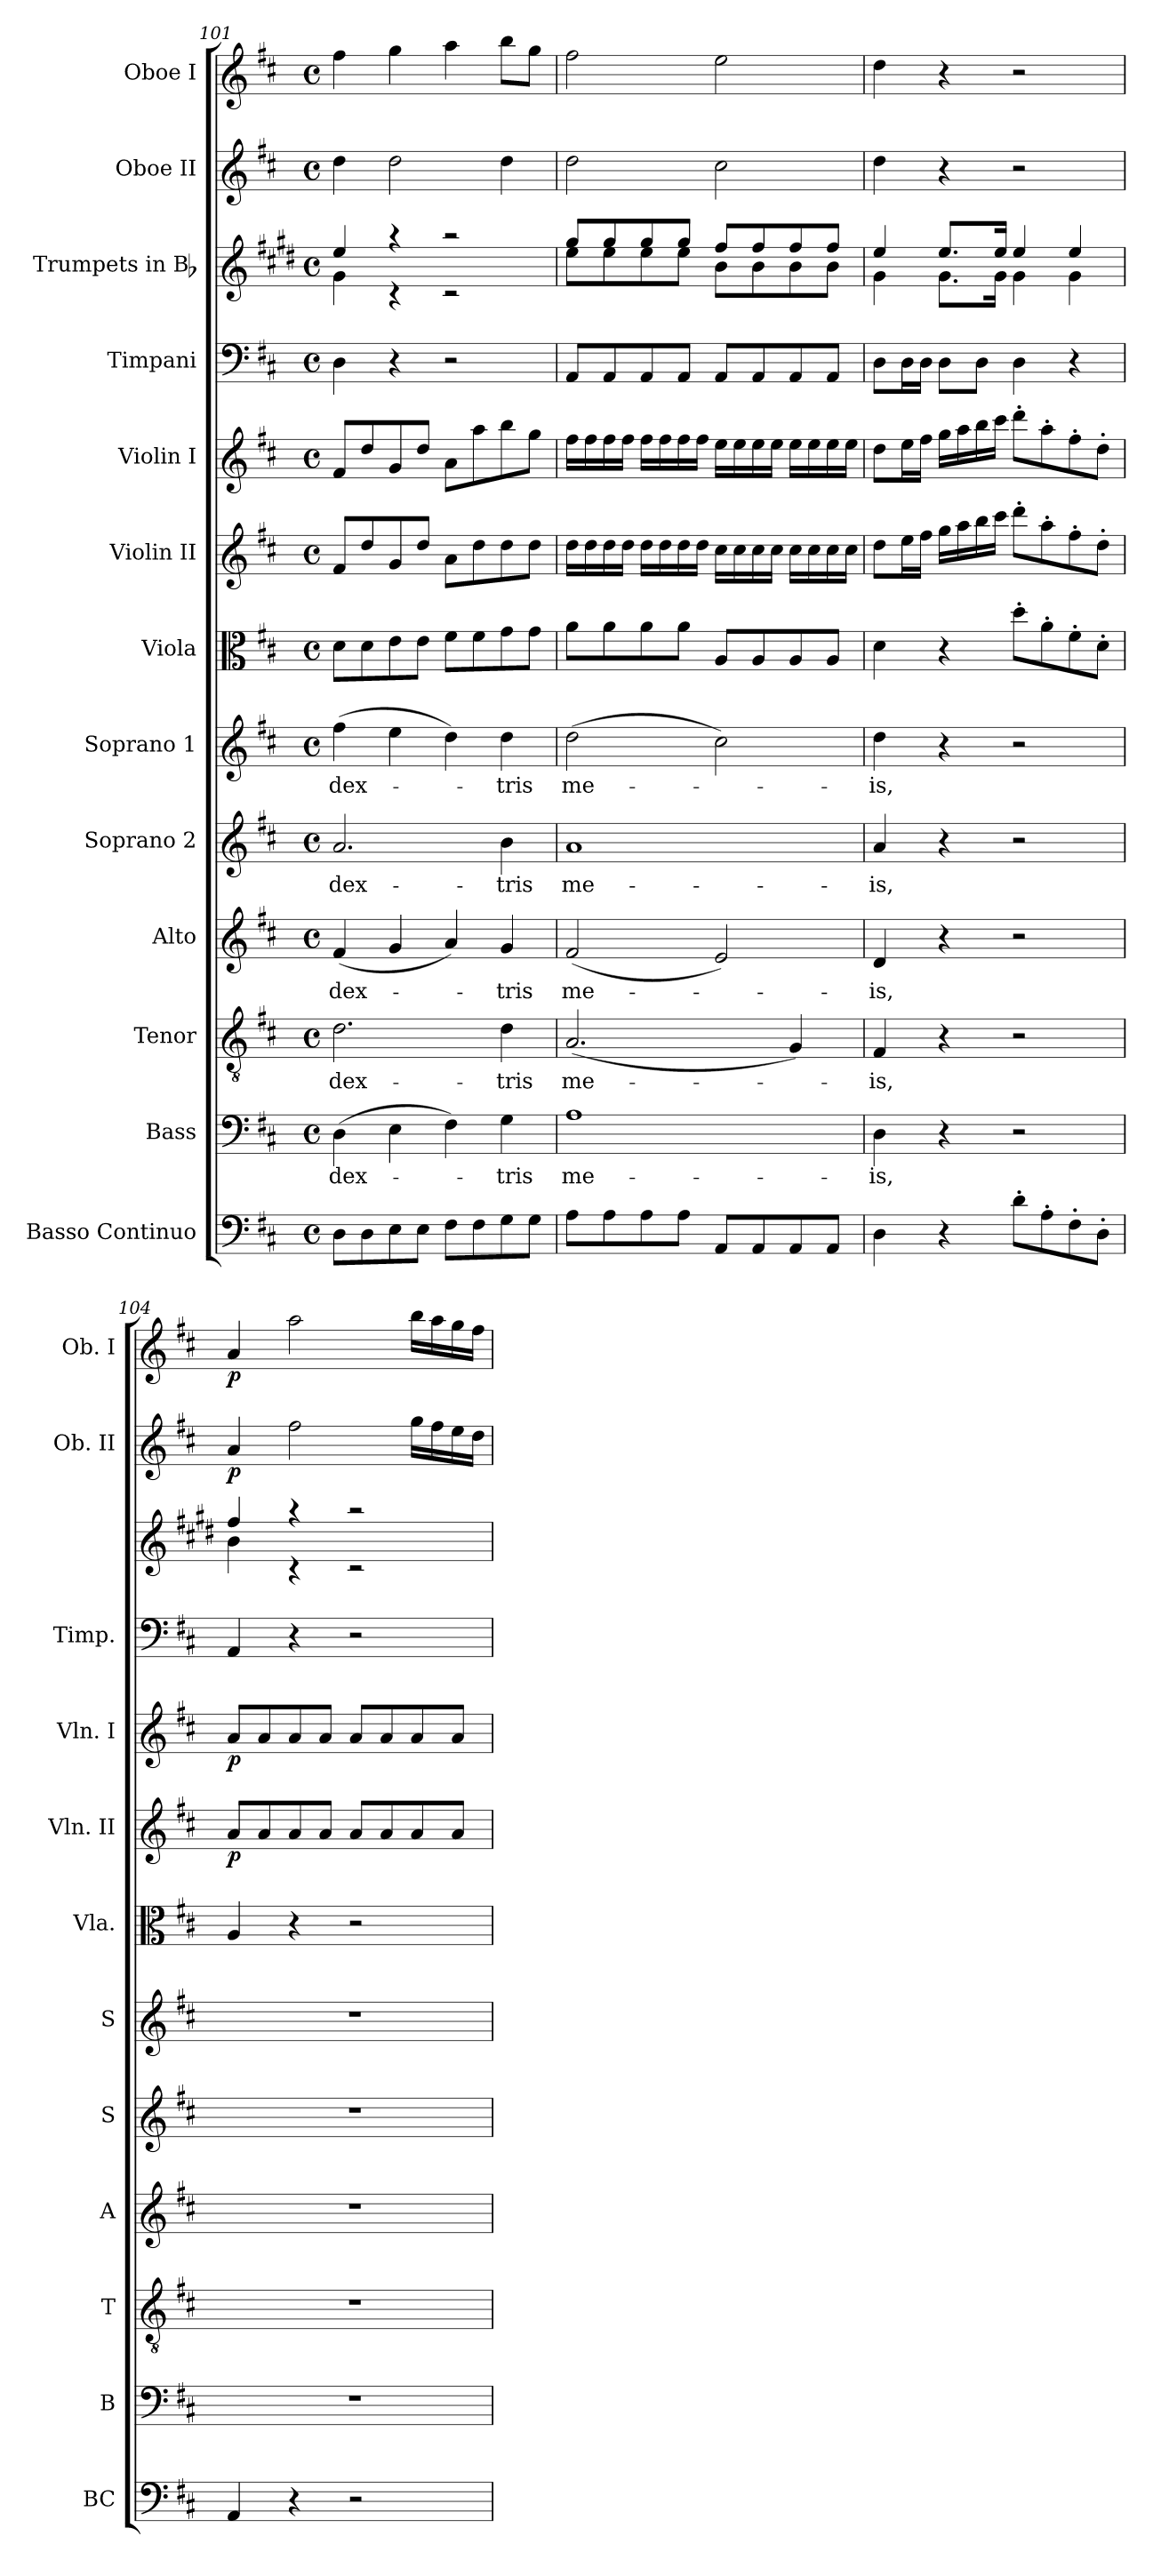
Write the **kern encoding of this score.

**kern	**kern	**text	**kern	**text	**kern	**text	**kern	**text	**kern	**text	**kern	**kern	**dynam	**kern	**dynam	**kern	**kern	**kern	**dynam	**kern	**dynam
*part13	*part12	*part12	*part11	*part11	*part10	*part10	*part9	*part9	*part8	*part8	*part7	*part6	*part6	*part5	*part5	*part4	*part3	*part2	*part2	*part1	*part1
*staff13	*staff12	*staff12	*staff11	*staff11	*staff10	*staff10	*staff9	*staff9	*staff8	*staff8	*staff7	*staff6	*staff6	*staff5	*staff5	*staff4	*staff3	*staff2	*staff2	*staff1	*staff1
*I"Basso Continuo	*I"Bass	*	*I"Tenor	*	*I"Alto	*	*I"Soprano 2	*	*I"Soprano 1	*	*I"Viola	*I"Violin II	*	*I"Violin I	*	*I"Timpani	*I"Trumpets in Bb	*I"Oboe II	*	*I"Oboe I	*
*I'BC	*I'B	*	*I'T	*	*I'A	*	*I'S	*	*I'S	*	*I'Vla.	*I'Vln. II	*	*I'Vln. I	*	*I'Timp.	*	*I'Ob. II	*	*I'Ob. I	*
*clefF4	*clefF4	*	*clefGv2	*	*clefG2	*	*clefG2	*	*clefG2	*	*clefC3	*clefG2	*	*clefG2	*	*clefF4	*clefG2	*clefG2	*	*clefG2	*
*	*	*	*	*	*	*	*	*	*	*	*	*	*	*	*	*	*ITrd1c2	*	*	*	*
*k[f#c#]	*k[f#c#]	*	*k[f#c#]	*	*k[f#c#]	*	*k[f#c#]	*	*k[f#c#]	*	*k[f#c#]	*k[f#c#]	*	*k[f#c#]	*	*k[f#c#]	*k[f#c#]	*k[f#c#]	*	*k[f#c#]	*
*D:	*D:	*	*D:	*	*D:	*	*D:	*	*D:	*	*D:	*D:	*	*D:	*	*D:	*D:	*D:	*	*D:	*
*M4/4	*M4/4	*	*M4/4	*	*M4/4	*	*M4/4	*	*M4/4	*	*M4/4	*M4/4	*	*M4/4	*	*M4/4	*M4/4	*M4/4	*	*M4/4	*
*met(c)	*met(c)	*	*met(c)	*	*met(c)	*	*met(c)	*	*met(c)	*	*met(c)	*met(c)	*	*met(c)	*	*met(c)	*met(c)	*met(c)	*	*met(c)	*
=101	=101	=101	=101	=101	=101	=101	=101	=101	=101	=101	=101	=101	=101	=101	=101	=101	=101	=101	=101	=101	=101
!	!	!LO:LY:b	!	!LO:LY:b	!	!LO:LY:b	!	!LO:LY:b	!	!LO:LY:b	!	!	!	!	!	!	!	!	!	!	!
*	*	*	*	*	*	*	*	*	*	*	*	*	*	*	*	*	*^	*	*	*	*
8D\L	(4D\	dex-	2.d\	dex-	(<4f#/	dex-	2.a/	dex-	(4ff#\	dex-	8d\L	8f#/L	.	8f#/L	.	4D\	4dd/	4f#\	4dd\	.	4ff#\	.
8D\	.	.	.	.	.	.	.	.	.	.	8d\	8dd/	.	8dd/	.	.	.	.	.	.	.	.
8E\	4E\	.	.	.	4g/	.	.	.	4ee\	.	8e\	8g/	.	8g/	.	4r	4raa	4rc	2dd\	.	4gg\	.
8E\J	.	.	.	.	.	.	.	.	.	.	8e\J	8dd/J	.	8dd/J	.	.	.	.	.	.	.	.
8F#\L	4F#\)	.	.	.	4a/)	.	.	.	4dd\)	.	8f#\L	8a\L	.	8a\L	.	2r	2raa	2rc	.	.	4aa\	.
8F#\	.	.	.	.	.	.	.	.	.	.	8f#\	8dd\	.	8aa\	.	.	.	.	.	.	.	.
!	!	!LO:LY:b	!	!LO:LY:b	!	!LO:LY:b	!	!LO:LY:b	!	!LO:LY:b	!	!	!	!	!	!	!	!	!	!	!	!
8G\	4G\	-tris	4d\	-tris	4g/	-tris	4b\	-tris	4dd\	-tris	8g\	8dd\	.	8bb\	.	.	.	.	4dd\	.	8bb\L	.
8G\J	.	.	.	.	.	.	.	.	.	.	8g\J	8dd\J	.	8gg\J	.	.	.	.	.	.	8gg\J	.
!!LO:PB:g=z
=102	=102	=102	=102	=102	=102	=102	=102	=102	=102	=102	=102	=102	=102	=102	=102	=102	=102	=102	=102	=102	=102	=102
!	!	!LO:LY:b	!	!LO:LY:b	!	!LO:LY:b	!	!LO:LY:b	!	!LO:LY:b	!	!	!	!	!	!	!	!	!	!	!	!
8A\L	1A	me-	(2.A/	me-	(2f#/	me-	1a	me-	(2dd\	me-	8a\L	16dd\LL	.	16ff#\LL	.	8AA/L	8ff#/L	8dd\L	2dd\	.	2ff#\	.
.	.	.	.	.	.	.	.	.	.	.	.	16dd\	.	16ff#\	.	.	.	.	.	.	.	.
8A\	.	.	.	.	.	.	.	.	.	.	8a\	16dd\	.	16ff#\	.	8AA/	8ff#/	8dd\	.	.	.	.
.	.	.	.	.	.	.	.	.	.	.	.	16dd\JJ	.	16ff#\JJ	.	.	.	.	.	.	.	.
8A\	.	.	.	.	.	.	.	.	.	.	8a\	16dd\LL	.	16ff#\LL	.	8AA/	8ff#/	8dd\	.	.	.	.
.	.	.	.	.	.	.	.	.	.	.	.	16dd\	.	16ff#\	.	.	.	.	.	.	.	.
8A\J	.	.	.	.	.	.	.	.	.	.	8a\J	16dd\	.	16ff#\	.	8AA/J	8ff#/J	8dd\J	.	.	.	.
.	.	.	.	.	.	.	.	.	.	.	.	16dd\JJ	.	16ff#\JJ	.	.	.	.	.	.	.	.
8AA/L	.	.	.	.	2e/)	.	.	.	2cc#\)	.	8A/L	16cc#\LL	.	16ee\LL	.	8AA/L	8ee/L	8a\L	2cc#\	.	2ee\	.
.	.	.	.	.	.	.	.	.	.	.	.	16cc#\	.	16ee\	.	.	.	.	.	.	.	.
8AA/	.	.	.	.	.	.	.	.	.	.	8A/	16cc#\	.	16ee\	.	8AA/	8ee/	8a\	.	.	.	.
.	.	.	.	.	.	.	.	.	.	.	.	16cc#\JJ	.	16ee\JJ	.	.	.	.	.	.	.	.
8AA/	.	.	4G/)	.	.	.	.	.	.	.	8A/	16cc#\LL	.	16ee\LL	.	8AA/	8ee/	8a\	.	.	.	.
.	.	.	.	.	.	.	.	.	.	.	.	16cc#\	.	16ee\	.	.	.	.	.	.	.	.
8AA/J	.	.	.	.	.	.	.	.	.	.	8A/J	16cc#\	.	16ee\	.	8AA/J	8ee/J	8a\J	.	.	.	.
.	.	.	.	.	.	.	.	.	.	.	.	16cc#\JJ	.	16ee\JJ	.	.	.	.	.	.	.	.
=103	=103	=103	=103	=103	=103	=103	=103	=103	=103	=103	=103	=103	=103	=103	=103	=103	=103	=103	=103	=103	=103	=103
!	!	!LO:LY:b	!	!LO:LY:b	!	!LO:LY:b	!	!LO:LY:b	!	!LO:LY:b	!	!	!	!	!	!	!	!	!	!	!	!
4D\	4D\	-is,	4F#/	-is,	4d/	-is,	4a/	-is,	4dd\	-is,	4d\	8dd\L	.	8dd\L	.	8D\L	4dd/	4f#\	4dd\	.	4dd\	.
.	.	.	.	.	.	.	.	.	.	.	.	16ee\L	.	16ee\L	.	16D\L	.	.	.	.	.	.
.	.	.	.	.	.	.	.	.	.	.	.	16ff#\JJ	.	16ff#\JJ	.	16D\JJ	.	.	.	.	.	.
4r	4r	.	4r	.	4r	.	4r	.	4r	.	4r	16gg\LL	.	16gg\LL	.	8D\L	8.dd/L	8.f#\L	4r	.	4r	.
.	.	.	.	.	.	.	.	.	.	.	.	16aa\	.	16aa\	.	.	.	.	.	.	.	.
.	.	.	.	.	.	.	.	.	.	.	.	16bb\	.	16bb\	.	8D\J	.	.	.	.	.	.
.	.	.	.	.	.	.	.	.	.	.	.	16ccc#\JJ	.	16ccc#\JJ	.	.	16dd/Jk	16f#\Jk	.	.	.	.
8d'>\L	2r	.	2r	.	2r	.	2r	.	2r	.	8dd'>\L	8ddd'>\L	.	8ddd'>\L	.	4D\	4dd/	4f#\	2r	.	2r	.
8A'>\	.	.	.	.	.	.	.	.	.	.	8a'>\	8aa'>\	.	8aa'>\	.	.	.	.	.	.	.	.
8F#'>\	.	.	.	.	.	.	.	.	.	.	8f#'>\	8ff#'>\	.	8ff#'>\	.	4r	4dd/	4f#\	.	.	.	.
8D'>\J	.	.	.	.	.	.	.	.	.	.	8d'>\J	8dd'>\J	.	8dd'>\J	.	.	.	.	.	.	.	.
!!LO:PB:g=z
=104	=104	=104	=104	=104	=104	=104	=104	=104	=104	=104	=104	=104	=104	=104	=104	=104	=104	=104	=104	=104	=104	=104
!	!	!	!	!	!	!	!	!	!	!	!	!	!LO:DY:b	!	!LO:DY:b	!	!	!	!	!LO:DY:b	!	!LO:DY:b
4AA/	1r	.	1r	.	1r	.	1r	.	1r	.	4A/	8a/L	p	8a/L	p	4AA/	4ee/	4a\	4a/	p	4a/	p
.	.	.	.	.	.	.	.	.	.	.	.	8a/	.	8a/	.	.	.	.	.	.	.	.
4r	.	.	.	.	.	.	.	.	.	.	4r	8a/	.	8a/	.	4r	4raa	4rc	2ff#\	.	2aa\	.
.	.	.	.	.	.	.	.	.	.	.	.	8a/J	.	8a/J	.	.	.	.	.	.	.	.
2r	.	.	.	.	.	.	.	.	.	.	2r	8a/L	.	8a/L	.	2r	2raa	2rc	.	.	.	.
.	.	.	.	.	.	.	.	.	.	.	.	8a/	.	8a/	.	.	.	.	.	.	.	.
.	.	.	.	.	.	.	.	.	.	.	.	8a/	.	8a/	.	.	.	.	16gg\LL	.	16bb\LL	.
.	.	.	.	.	.	.	.	.	.	.	.	.	.	.	.	.	.	.	16ff#\	.	16aa\	.
.	.	.	.	.	.	.	.	.	.	.	.	8a/J	.	8a/J	.	.	.	.	16ee\	.	16gg\	.
.	.	.	.	.	.	.	.	.	.	.	.	.	.	.	.	.	.	.	16dd\JJ	.	16ff#\JJ	.
*	*	*	*	*	*	*	*	*	*	*	*	*	*	*	*	*	*v	*v	*	*	*	*
=	=	=	=	=	=	=	=	=	=	=	=	=	=	=	=	=	=	=	=	=	=
*-	*-	*-	*-	*-	*-	*-	*-	*-	*-	*-	*-	*-	*-	*-	*-	*-	*-	*-	*-	*-	*-
